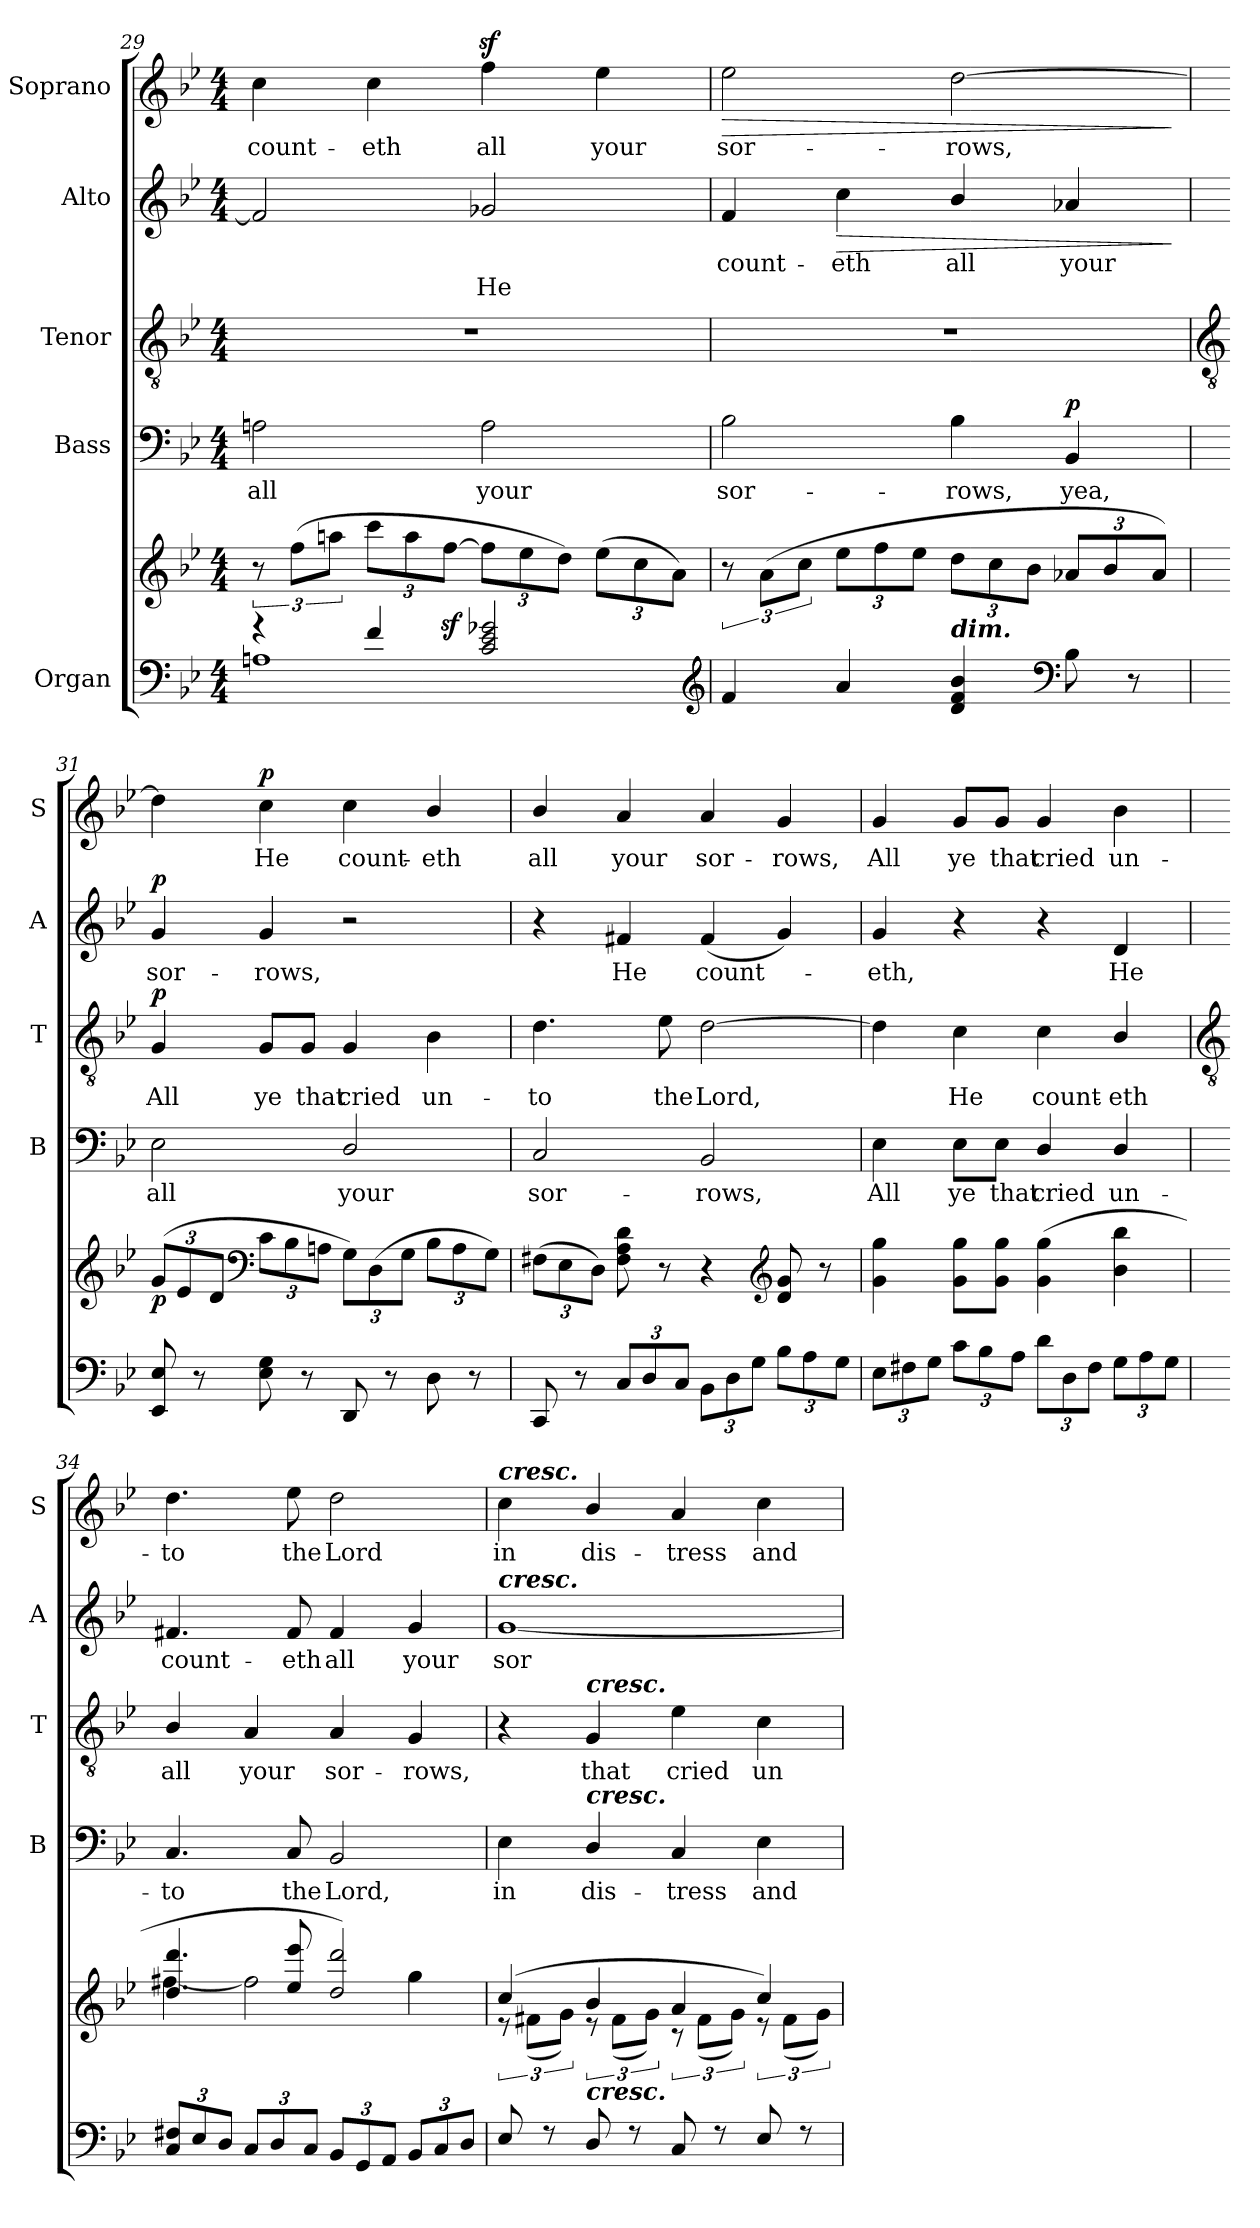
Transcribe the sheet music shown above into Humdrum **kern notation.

**kern	**kern	**dynam	**kern	**text	**dynam	**kern	**text	**dynam	**kern	**text	**text	**dynam	**kern	**text	**dynam
*part5	*part5	*part5	*part4	*part4	*part4	*part3	*part3	*part3	*part2	*part2	*part2	*part2	*part1	*part1	*part1
*staff6	*staff5	*staff5/6	*staff4	*staff4	*staff4	*staff3	*staff3	*staff3	*staff2	*staff2	*staff2	*staff2	*staff1	*staff1	*staff1
*I"Organ	*	*	*I"Bass	*	*	*I"Tenor	*	*	*I"Alto	*	*	*	*I"Soprano	*	*
*	*	*	*I'B	*	*	*I'T	*	*	*I'A	*	*	*	*I'S	*	*
*clefF4	*clefG2	*	*clefF4	*	*	*clefGv2	*	*	*clefG2	*	*	*	*clefG2	*	*
*k[b-e-]	*k[b-e-]	*	*k[b-e-]	*	*	*k[b-e-]	*	*	*k[b-e-]	*	*	*	*k[b-e-]	*	*
*B-:	*B-:	*	*B-:	*	*	*B-:	*	*	*B-:	*	*	*	*B-:	*	*
*M4/4	*M4/4	*	*M4/4	*	*	*M4/4	*	*	*M4/4	*	*	*	*M4/4	*	*
=29	=29	=29	=29	=29	=29	=29	=29	=29	=29	=29	=29	=29	=29	=29	=29
*^	*	*	*	*	*	*	*	*	*	*	*	*	*	*	*
!	!	!	!	!	!LO:LY:b	!	!	!	!	!	!	!	!	!	!LO:LY:b	!
4r	1An	12r	.	2An	all	.	1r	.	.	2f]	.	.	.	4cc	count-	.
.	.	(>12ffL	.	.	.	.	.	.	.	.	.	.	.	.	.	.
.	.	12aanJ	.	.	.	.	.	.	.	.	.	.	.	.	.	.
!	!	!	!	!	!	!	!	!	!	!	!	!	!	!	!LO:LY:b	!
4f	.	12cccL	.	.	.	.	.	.	.	.	.	.	.	4cc	-eth	.
.	.	12aa	.	.	.	.	.	.	.	.	.	.	.	.	.	.
.	.	[12ffz<J	.	.	.	.	.	.	.	.	.	.	.	.	.	.
!	!	!	!	!	!LO:LY:b	!	!	!	!	!	!	!LO:LY:b	!	!	!LO:LY:b	!
2c 2e- 2g-X	.	12ffL]	.	2A	your	.	.	.	.	2g-X	.	He	.	4ffz<	all	.
.	.	12ee-	.	.	.	.	.	.	.	.	.	.	.	.	.	.
.	.	12ddJ)	.	.	.	.	.	.	.	.	.	.	.	.	.	.
!	!	!	!	!	!	!	!	!	!	!	!	!	!	!	!LO:LY:b	!
.	.	(>12ee-L	.	.	.	.	.	.	.	.	.	.	.	4ee-	your	.
.	.	12cc	.	.	.	.	.	.	.	.	.	.	.	.	.	.
.	.	12aJ)	.	.	.	.	.	.	.	.	.	.	.	.	.	.
*clefG2	*	*	*	*	*	*	*	*	*	*	*	*	*	*	*	*
=30	=30	=30	=30	=30	=30	=30	=30	=30	=30	=30	=30	=30	=30	=30	=30	=30
!	!	!	!	!	!LO:LY:b	!	!	!	!	!	!LO:LY:b	!	!	!	!LO:LY:b	!LO:HP:b
4f	4ryy	12r	.	2B-	sor-	.	1r	.	.	4f	count-	.	.	2ee-	sor-	>
.	.	(>12aL	.	.	.	.	.	.	.	.	.	.	.	.	.	.
.	.	12ccJ	.	.	.	.	.	.	.	.	.	.	.	.	.	.
!	!	!	!	!	!	!	!	!	!	!	!LO:LY:b	!	!LO:HP:b	!	!	!
4a	2.ryy	12ee-L	.	.	.	.	.	.	.	4cc	-eth	.	>	.	.	.
.	.	12ff	.	.	.	.	.	.	.	.	.	.	.	.	.	.
.	.	12ee-J	.	.	.	.	.	.	.	.	.	.	.	.	.	.
!	!	!LO:TX:b:Bi:t=dim.	!	!	!	!	!	!	!	!	!	!	!	!	!	!
!	!	!	!	!	!LO:LY:b	!	!	!	!	!	!LO:LY:b	!	!	!	!LO:LY:b	!
4d 4f 4b-	.	12ddL	.	4B-	-rows,	.	.	.	.	4b-/	all	.	.	[2dd	-rows,	.
.	.	12cc	.	.	.	.	.	.	.	.	.	.	.	.	.	.
.	.	12b-J	.	.	.	.	.	.	.	.	.	.	.	.	.	.
*clefF4	*	*	*	*	*	*	*	*	*	*	*	*	*	*	*	*
!	!	!	!	!	!LO:LY:b	!LO:DY:b	!	!	!	!	!LO:LY:b	!	!	!	!	!
8B-\	.	12a-XL	.	4BB-	yea,	p	.	.	.	4a-X	your	.	.	.	.	.
.	.	12b-	.	.	.	.	.	.	.	.	.	.	.	.	.	.
8r	.	.	.	.	.	.	.	.	.	.	.	.	.	.	.	.
.	.	12a-J)	.	.	.	.	.	.	.	.	.	.	.	.	.	.
*v	*v	*	*	*	*	*	*	*	*	*	*	*	*	*	*	*
.	.	.	.	.	.	.	.	.	.	.	.	]	.	.	]
!!LO:LB:g=z
=31	=31	=31	=31	=31	=31	=31	=31	=31	=31	=31	=31	=31	=31	=31	=31
*	*	*	*	*	*	*clefGv2	*	*	*	*	*	*	*	*	*
!	!	!LO:DY:b	!	!LO:LY:b	!	!	!LO:LY:b	!LO:DY:b	!	!LO:LY:b	!	!LO:DY:b	!	!	!
8EE- 8E-	(>12gL	p	2E-	all	.	4G	All	p	4g	sor-	.	p	4dd]	.	.
.	12e-	.	.	.	.	.	.	.	.	.	.	.	.	.	.
8r	.	.	.	.	.	.	.	.	.	.	.	.	.	.	.
.	12dJ	.	.	.	.	.	.	.	.	.	.	.	.	.	.
*	*clefF4	*	*	*	*	*	*	*	*	*	*	*	*	*	*
!	!	!	!	!	!	!	!LO:LY:b	!	!	!LO:LY:b	!	!	!	!LO:LY:b	!LO:DY:b
8E-\ 8G\	12cL	.	.	.	.	8G/L	ye	.	4g	-rows,	.	.	4cc	He	p
.	12B-	.	.	.	.	.	.	.	.	.	.	.	.	.	.
!	!	!	!	!	!	!	!LO:LY:b	!	!	!	!	!	!	!	!
8r	.	.	.	.	.	8G/J	that	.	.	.	.	.	.	.	.
.	12AnJ	.	.	.	.	.	.	.	.	.	.	.	.	.	.
!	!	!	!	!LO:LY:b	!	!	!LO:LY:b	!	!	!	!	!	!	!LO:LY:b	!
8DD	12GL)	.	2D/	your	.	4G	cried	.	2r	.	.	.	4cc	count-	.
.	(>12D	.	.	.	.	.	.	.	.	.	.	.	.	.	.
8r	.	.	.	.	.	.	.	.	.	.	.	.	.	.	.
.	12GJ	.	.	.	.	.	.	.	.	.	.	.	.	.	.
!	!	!	!	!	!	!	!LO:LY:b	!	!	!	!	!	!	!LO:LY:b	!
8D	12B-L	.	.	.	.	4B-	un-	.	.	.	.	.	4b-/	-eth	.
.	12A	.	.	.	.	.	.	.	.	.	.	.	.	.	.
8r	.	.	.	.	.	.	.	.	.	.	.	.	.	.	.
.	12GJ)	.	.	.	.	.	.	.	.	.	.	.	.	.	.
=32	=32	=32	=32	=32	=32	=32	=32	=32	=32	=32	=32	=32	=32	=32	=32
!	!	!	!	!LO:LY:b	!	!	!LO:LY:b	!	!	!	!	!	!	!LO:LY:b	!
8CC	(>12F#XL	.	2C	sor-	.	4.d	-to	.	4r	.	.	.	4b-/	all	.
.	12E-	.	.	.	.	.	.	.	.	.	.	.	.	.	.
8r	.	.	.	.	.	.	.	.	.	.	.	.	.	.	.
.	12DJ)	.	.	.	.	.	.	.	.	.	.	.	.	.	.
!	!	!	!	!	!	!	!	!	!	!LO:LY:b	!	!	!	!LO:LY:b	!
12CL	8F# 8A 8d	.	.	.	.	.	.	.	4f#X	He	.	.	4a	your	.
12D	.	.	.	.	.	.	.	.	.	.	.	.	.	.	.
!	!	!	!	!	!	!	!LO:LY:b	!	!	!	!	!	!	!	!
.	8r	.	.	.	.	8e-	the	.	.	.	.	.	.	.	.
12CJ	.	.	.	.	.	.	.	.	.	.	.	.	.	.	.
!	!	!	!	!LO:LY:b	!	!	!LO:LY:b	!	!	!LO:LY:b	!	!	!	!LO:LY:b	!
12BB-\L	4r	.	2BB-	-rows,	.	[2d	Lord,	.	(<4f#	count-	.	.	4a	sor-	.
12D\	.	.	.	.	.	.	.	.	.	.	.	.	.	.	.
12G\J	.	.	.	.	.	.	.	.	.	.	.	.	.	.	.
*	*clefG2	*	*	*	*	*	*	*	*	*	*	*	*	*	*
!	!	!	!	!	!	!	!	!	!	!	!	!	!	!LO:LY:b	!
12B-\L	8d 8g	.	.	.	.	.	.	.	4g)	.	.	.	4g	-rows,	.
12A\	.	.	.	.	.	.	.	.	.	.	.	.	.	.	.
.	8r	.	.	.	.	.	.	.	.	.	.	.	.	.	.
12G\J	.	.	.	.	.	.	.	.	.	.	.	.	.	.	.
=33	=33	=33	=33	=33	=33	=33	=33	=33	=33	=33	=33	=33	=33	=33	=33
!	!	!	!	!LO:LY:b	!	!	!	!	!	!LO:LY:b	!	!	!	!LO:LY:b	!
12E-L	4g\ 4gg\	.	4E-	All	.	4d]	.	.	4g	eth,	.	.	4g	All	.
12F#X	.	.	.	.	.	.	.	.	.	.	.	.	.	.	.
12GJ	.	.	.	.	.	.	.	.	.	.	.	.	.	.	.
!	!	!	!	!LO:LY:b	!	!	!LO:LY:b	!	!	!	!	!	!	!LO:LY:b	!
12cL	8g\ 8gg\L	.	8E-\L	ye	.	4c	He	.	4r	.	.	.	8g/L	ye	.
12B-	.	.	.	.	.	.	.	.	.	.	.	.	.	.	.
!	!	!	!	!LO:LY:b	!	!	!	!	!	!	!	!	!	!LO:LY:b	!
.	8g\ 8gg\J	.	8E-\J	that	.	.	.	.	.	.	.	.	8g/J	that	.
12AJ	.	.	.	.	.	.	.	.	.	.	.	.	.	.	.
!	!	!	!	!LO:LY:b	!	!	!LO:LY:b	!	!	!	!	!	!	!LO:LY:b	!
12dL	(<4g\ 4gg\	.	4D/	cried	.	4c	count-	.	4r	.	.	.	4g	cried	.
12D	.	.	.	.	.	.	.	.	.	.	.	.	.	.	.
12F#J	.	.	.	.	.	.	.	.	.	.	.	.	.	.	.
!	!	!	!	!LO:LY:b	!	!	!LO:LY:b	!	!	!LO:LY:b	!	!	!	!LO:LY:b	!
12GL	4b-\ 4bb-\	.	4D/	un-	.	4B-/	-eth	.	4d	He	.	.	4b-	un-	.
12A	.	.	.	.	.	.	.	.	.	.	.	.	.	.	.
12GJ	.	.	.	.	.	.	.	.	.	.	.	.	.	.	.
!!LO:LB:g=z
=34	=34	=34	=34	=34	=34	=34	=34	=34	=34	=34	=34	=34	=34	=34	=34
*	*	*	*	*	*	*clefGv2	*	*	*	*	*	*	*	*	*
*^	*^	*	*	*	*	*	*	*	*	*	*	*	*	*	*
!	!	!	!	!	!	!LO:LY:b	!	!	!LO:LY:b	!	!	!LO:LY:b	!	!	!	!LO:LY:b	!
12C 12F#XL	1ryy	4.dd/ 4.ddd/	[4ff#X\	.	4.C	-to	.	4B-/	all	.	4.f#X	count-	.	.	4.dd	-to	.
12E-	.	.	.	.	.	.	.	.	.	.	.	.	.	.	.	.	.
12DJ	.	.	.	.	.	.	.	.	.	.	.	.	.	.	.	.	.
!	!	!	!	!	!	!	!	!	!LO:LY:b	!	!	!	!	!	!	!	!
12CL	.	.	2ff#\]	.	.	.	.	4A	your	.	.	.	.	.	.	.	.
12D	.	.	.	.	.	.	.	.	.	.	.	.	.	.	.	.	.
!	!	!	!	!	!	!LO:LY:b	!	!	!	!	!	!LO:LY:b	!	!	!	!LO:LY:b	!
.	.	8ee-/ 8eee-/	.	.	8C	the	.	.	.	.	8f#	-eth	.	.	8ee-	the	.
12CJ	.	.	.	.	.	.	.	.	.	.	.	.	.	.	.	.	.
!	!	!	!	!	!	!LO:LY:b	!	!	!LO:LY:b	!	!	!LO:LY:b	!	!	!	!LO:LY:b	!
12BB-L	.	2dd/ 2ddd/)	.	.	2BB-	Lord,	.	4A	sor-	.	4f#	all	.	.	2dd	Lord	.
12GG	.	.	.	.	.	.	.	.	.	.	.	.	.	.	.	.	.
12AAJ	.	.	.	.	.	.	.	.	.	.	.	.	.	.	.	.	.
!	!	!	!	!	!	!	!	!	!LO:LY:b	!	!	!LO:LY:b	!	!	!	!	!
12BB-L	.	.	4gg\	.	.	.	.	4G	-rows,	.	4g	your	.	.	.	.	.
12C	.	.	.	.	.	.	.	.	.	.	.	.	.	.	.	.	.
12DJ	.	.	.	.	.	.	.	.	.	.	.	.	.	.	.	.	.
=35	=35	=35	=35	=35	=35	=35	=35	=35	=35	=35	=35	=35	=35	=35	=35	=35	=35
!	!	!	!	!	!	!	!	!	!	!	!	!	!	!	!LO:TX:a:Bi:t=cresc.	!	!
!	!	!	!	!	!	!	!	!	!	!	!LO:TX:a:Bi:t=cresc.	!	!	!	!	!	!
!	!	!	!	!	!	!LO:LY:b	!	!	!	!	!	!LO:LY:b	!	!	!	!LO:LY:b	!
8E-	1ryy	(>4cc/	12r	.	4E-	in	.	4r	.	.	[1g	sor-	.	.	4cc	in	.
.	.	.	(<12f#X\L	.	.	.	.	.	.	.	.	.	.	.	.	.	.
8r	.	.	.	.	.	.	.	.	.	.	.	.	.	.	.	.	.
.	.	.	12g\J)	.	.	.	.	.	.	.	.	.	.	.	.	.	.
!	!	!	!	!	!	!	!	!LO:TX:a:Bi:t=cresc.	!	!	!	!	!	!	!	!	!
!	!	!	!	!	!LO:TX:a:Bi:t=cresc.	!	!	!	!	!	!	!	!	!	!	!	!
!LO:TX:a:Bi:t=cresc.	!	!	!	!	!	!	!	!	!	!	!	!	!	!	!	!	!
!	!	!	!	!	!	!LO:LY:b	!	!	!LO:LY:b	!	!	!	!	!	!	!LO:LY:b	!
8D/	.	4b-/	12r	.	4D/	dis-	.	4G	that	.	.	.	.	.	4b-/	dis-	.
.	.	.	(<12f#\L	.	.	.	.	.	.	.	.	.	.	.	.	.	.
8r	.	.	.	.	.	.	.	.	.	.	.	.	.	.	.	.	.
.	.	.	12g\J)	.	.	.	.	.	.	.	.	.	.	.	.	.	.
!	!	!	!	!	!	!LO:LY:b	!	!	!LO:LY:b	!	!	!	!	!	!	!LO:LY:b	!
8C	.	4a	12r	.	4C	-tress	.	4e-	cried	.	.	.	.	.	4a	-tress	.
.	.	.	(<12f#\L	.	.	.	.	.	.	.	.	.	.	.	.	.	.
8r	.	.	.	.	.	.	.	.	.	.	.	.	.	.	.	.	.
.	.	.	12g\J)	.	.	.	.	.	.	.	.	.	.	.	.	.	.
!	!	!	!	!	!	!LO:LY:b	!	!	!LO:LY:b	!	!	!	!	!	!	!LO:LY:b	!
8E-	.	4cc/)	12r	.	4E-	and	.	4c	un-	.	.	.	.	.	4cc	and	.
.	.	.	(<12f#\L	.	.	.	.	.	.	.	.	.	.	.	.	.	.
8r	.	.	.	.	.	.	.	.	.	.	.	.	.	.	.	.	.
.	.	.	12g\J)	.	.	.	.	.	.	.	.	.	.	.	.	.	.
*v	*v	*	*	*	*	*	*	*	*	*	*	*	*	*	*	*	*
*	*v	*v	*	*	*	*	*	*	*	*	*	*	*	*	*	*
=	=	=	=	=	=	=	=	=	=	=	=	=	=	=	=
*-	*-	*-	*-	*-	*-	*-	*-	*-	*-	*-	*-	*-	*-	*-	*-
